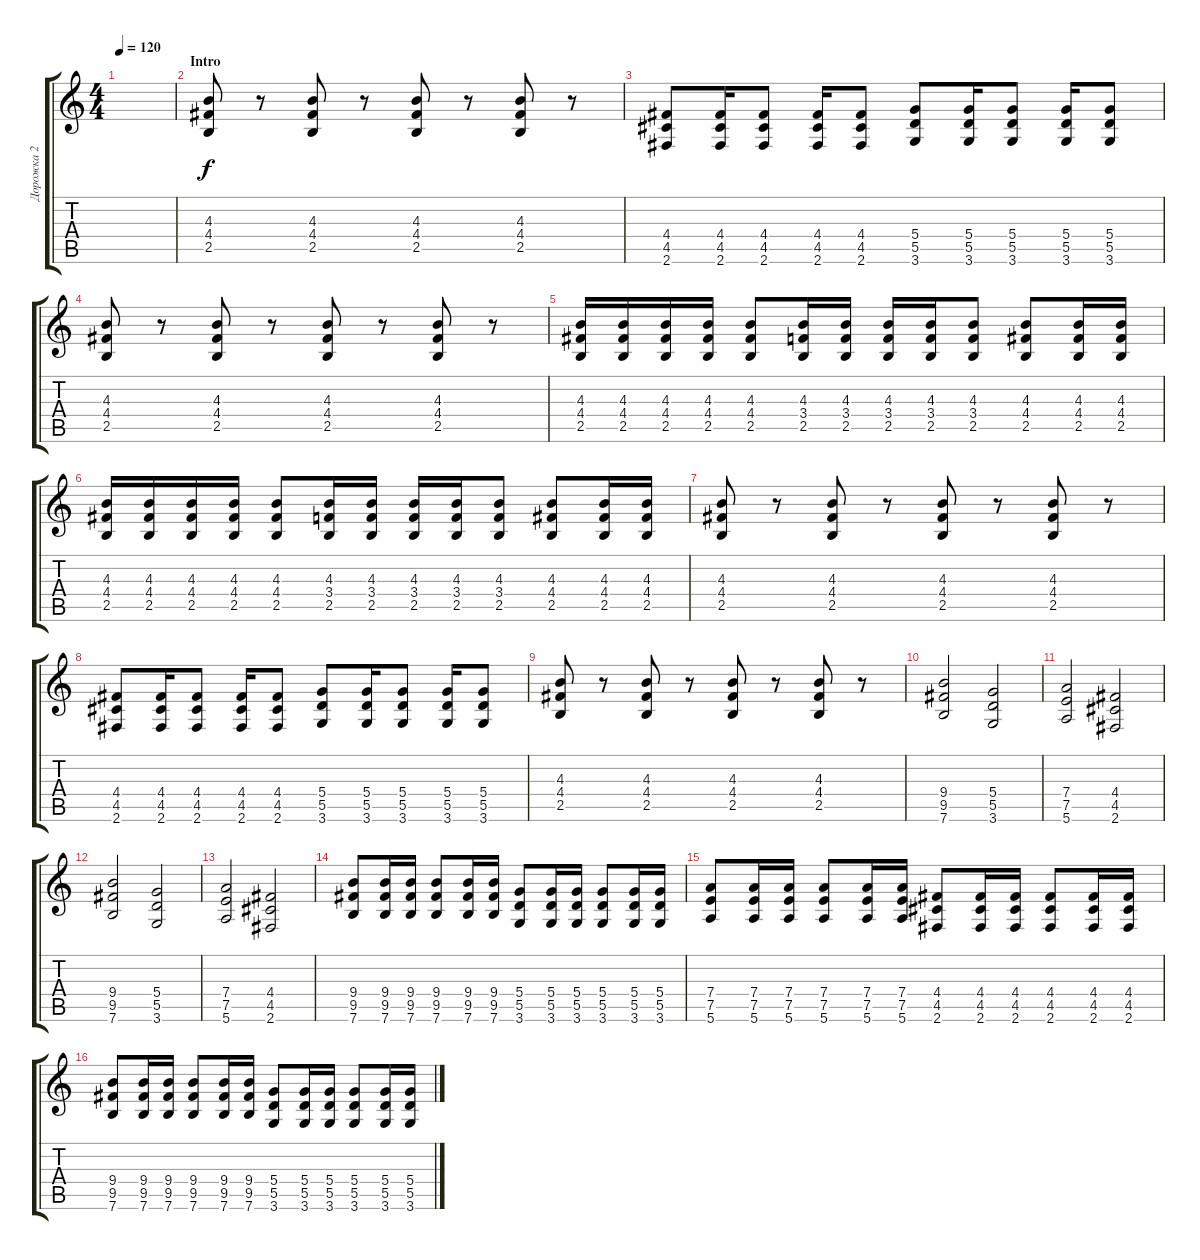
\track ("Дорожка 2" "Дорожка 2") {instrument distortionguitar}
\staff {score tabs}
\tuning (E4 B3 G3 D3 A2 E2) {hide}
\ts (4 4)
\tempo 120
\clef g2
\ks c
|
\section ("" "Intro ")
(4.3 4.4 2.5).8 r.8 (4.3 4.4 2.5).8 r.8 (4.3 4.4 2.5).8 r.8 (4.3 4.4 2.5).8 r.8 |
(4.4 4.5 2.6).8 (4.4 4.5 2.6).16 (4.4 4.5 2.6).8 (4.4 4.5 2.6).16 (4.4 4.5 2.6).8 (5.4 5.5 3.6).8 (5.4 5.5 3.6).16 (5.4 5.5 3.6).8 (5.4 5.5 3.6).16 (5.4 5.5 3.6).8 |
(4.3 4.4 2.5).8 r.8 (4.3 4.4 2.5).8 r.8 (4.3 4.4 2.5).8 r.8 (4.3 4.4 2.5).8 r.8 |
(4.3 4.4 2.5).16 (4.3 4.4 2.5).16 (4.3 4.4 2.5).16 (4.3 4.4 2.5).16 (4.3 4.4 2.5).8 (4.3 3.4 2.5).16 (4.3 3.4 2.5).16 (4.3 3.4 2.5).16 (4.3 3.4 2.5).16 (4.3 3.4 2.5).8 (4.3 4.4 2.5).8 (4.3 4.4 2.5).16 (4.3 4.4 2.5).16 |
(4.3 4.4 2.5).16 (4.3 4.4 2.5).16 (4.3 4.4 2.5).16 (4.3 4.4 2.5).16 (4.3 4.4 2.5).8 (4.3 3.4 2.5).16 (4.3 3.4 2.5).16 (4.3 3.4 2.5).16 (4.3 3.4 2.5).16 (4.3 3.4 2.5).8 (4.3 4.4 2.5).8 (4.3 4.4 2.5).16 (4.3 4.4 2.5).16 |
(4.3 4.4 2.5).8 r.8 (4.3 4.4 2.5).8 r.8 (4.3 4.4 2.5).8 r.8 (4.3 4.4 2.5).8 r.8 |
(4.4 4.5 2.6).8 (4.4 4.5 2.6).16 (4.4 4.5 2.6).8 (4.4 4.5 2.6).16 (4.4 4.5 2.6).8 (5.4 5.5 3.6).8 (5.4 5.5 3.6).16 (5.4 5.5 3.6).8 (5.4 5.5 3.6).16 (5.4 5.5 3.6).8 |
(4.3 4.4 2.5).8 r.8 (4.3 4.4 2.5).8 r.8 (4.3 4.4 2.5).8 r.8 (4.3 4.4 2.5).8 r.8 |
(9.4 9.5 7.6).2 (5.4 5.5 3.6).2 |
(7.4 7.5 5.6).2 (4.4 4.5 2.6).2 |
(9.4 9.5 7.6).2 (5.4 5.5 3.6).2 |
(7.4 7.5 5.6).2 (4.4 4.5 2.6).2 |
(9.4 9.5 7.6).8 (9.4 9.5 7.6).16 (9.4 9.5 7.6).16 (9.4 9.5 7.6).8 (9.4 9.5 7.6).16 (9.4 9.5 7.6).16 (5.4 5.5 3.6).8 (5.4 5.5 3.6).16 (5.4 5.5 3.6).16 (5.4 5.5 3.6).8 (5.4 5.5 3.6).16 (5.4 5.5 3.6).16 |
(7.4 7.5 5.6).8 (7.4 7.5 5.6).16 (7.4 7.5 5.6).16 (7.4 7.5 5.6).8 (7.4 7.5 5.6).16 (7.4 7.5 5.6).16 (4.4 4.5 2.6).8 (4.4 4.5 2.6).16 (4.4 4.5 2.6).16 (4.4 4.5 2.6).8 (4.4 4.5 2.6).16 (4.4 4.5 2.6).16 |
(9.4 9.5 7.6).8 (9.4 9.5 7.6).16 (9.4 9.5 7.6).16 (9.4 9.5 7.6).8 (9.4 9.5 7.6).16 (9.4 9.5 7.6).16 (5.4 5.5 3.6).8 (5.4 5.5 3.6).16 (5.4 5.5 3.6).16 (5.4 5.5 3.6).8 (5.4 5.5 3.6).16 (5.4 5.5 3.6).16
